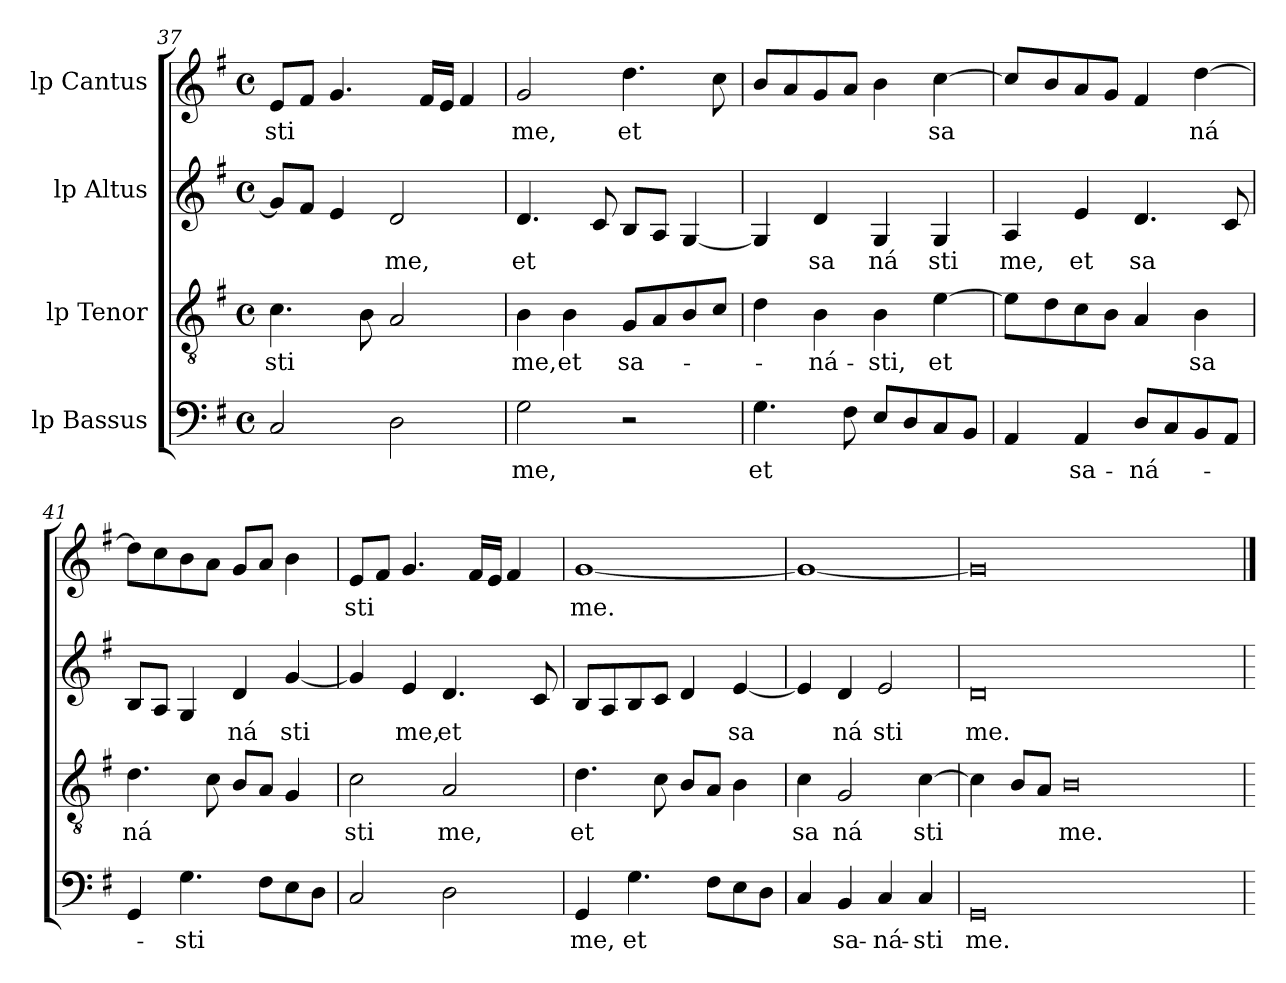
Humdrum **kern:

**kern	**text	**kern	**text	**kern	**text	**kern	**text
*part4	*part4	*part3	*part3	*part2	*part2	*part1	*part1
*staff4	*staff4	*staff3	*staff3	*staff2	*staff2	*staff1	*staff1
*I"lp Bassus	*	*I"lp Tenor	*	*I"lp Altus	*	*I"lp Cantus	*
*clefF4	*	*clefGv2	*	*clefG2	*	*clefG2	*
*k[f#]	*	*k[f#]	*	*k[f#]	*	*k[f#]	*
*G:	*	*G:	*	*G:	*	*G:	*
*M4/4	*	*M4/4	*	*M4/4	*	*M4/4	*
*met(c)	*	*met(c)	*	*met(c)	*	*met(c)	*
=37	=37	=37	=37	=37	=37	=37	=37
!	!	!	!LO:LY:b:cj	!	!	!	!LO:LY:b:cj
2C/	.	4.c\	-sti	8g/L]	.	8e/L	sti
.	.	.	.	8f#/J	.	8f#/J	.
.	.	.	.	4e/	.	4.g/	.
.	.	8B\	.	.	.	.	.
!	!	!	!	!	!LO:LY:b:cj	!	!
2D\	.	2A/	.	2d/	me,	.	.
.	.	.	.	.	.	16f#/L	.
.	.	.	.	.	.	16e/J	.
.	.	.	.	.	.	4f#/	.
=38	=38	=38	=38	=38	=38	=38	=38
!	!LO:LY:b:cj	!	!LO:LY:b:cj	!	!LO:LY:b:cj	!	!LO:LY:b:cj
2G\	me,	4B\	me,	4.d/	et	2g/	me,
!	!	!	!LO:LY:b:cj	!	!	!	!
.	.	4B\	et	.	.	.	.
.	.	.	.	8c/	.	.	.
!	!	!	!LO:LY:b:cj	!	!	!	!LO:LY:b:cj
2r	.	8G/L	sa-	8B/L	.	4.dd\	et
.	.	8A/	.	8A/J	.	.	.
.	.	8B/	.	[<4G/	.	.	.
.	.	8c/J	.	.	.	8cc\	.
=39	=39	=39	=39	=39	=39	=39	=39
!	!LO:LY:b:cj	!	!	!	!	!	!
4.G\	et	4d\	.	4G/]	.	8b/L	.
.	.	.	.	.	.	8a/	.
!	!	!	!LO:LY:b:cj	!	!LO:LY:b:cj	!	!
.	.	4B\	-ná-	4d/	sa	8g/	.
8F#\	.	.	.	.	.	8a/J	.
!	!	!	!LO:LY:b:cj	!	!LO:LY:b:cj	!	!
8E/L	.	4B\	-sti,	4G/	ná	4b\	.
8D/	.	.	.	.	.	.	.
!	!	!	!LO:LY:b:cj	!	!LO:LY:b:cj	!	!LO:LY:b:cj
8C/	.	[>4e\	et	4G/	sti	[<4cc\	sa
8BB/J	.	.	.	.	.	.	.
!!LO:LB:g=z
=40	=40	=40	=40	=40	=40	=40	=40
!	!	!	!	!	!LO:LY:b:cj	!	!
*	*	*	*	*	*	*^	*
4AA/	.	8e\L]	.	4A/	me,	8cc/L]	16ryy	.
.	.	.	.	.	.	.	2...ryy	.
.	.	8d\	.	.	.	8b/	.	.
!	!LO:LY:b:cj	!	!	!	!LO:LY:b:cj	!	!	!
4AA/	sa-	8c\	.	4e/	et	8a/	.	.
.	.	8B\J	.	.	.	8g/J	.	.
!	!LO:LY:b:cj	!	!	!	!LO:LY:b:cj	!	!	!
8D/L	-ná-	4A/	.	4.d/	sa	4f#/	.	.
8C/	.	.	.	.	.	.	.	.
!	!	!	!LO:LY:b:cj	!	!	!	!	!LO:LY:b:cj
8BB/	.	4B\	sa	.	.	[>4dd\	.	ná
8AA/J	.	.	.	8c/	.	.	.	.
=41	=41	=41	=41	=41	=41	=41	=41	=41
!	!	!	!LO:LY:b:cj	!	!	!	!	!
*	*	*	*	*	*	*v	*v	*
4GG/	.	4.d\	ná	8B/L	.	8dd\L]	.
.	.	.	.	8A/J	.	8cc\	.
!	!LO:LY:b:cj	!	!	!	!	!	!
4.G\	-sti	.	.	4G/	.	8b\	.
.	.	8c\	.	.	.	8a\J	.
!	!	!	!	!	!LO:LY:b:cj	!	!
.	.	8B/L	.	4d/	ná	8g/L	.
8F#\L	.	8A/J	.	.	.	8a/J	.
!	!	!	!	!	!LO:LY:b:cj	!	!
8E\	.	4G/	.	[<4g/	sti	4b\	.
8D\J	.	.	.	.	.	.	.
=42	=42	=42	=42	=42	=42	=42	=42
!	!	!	!LO:LY:b:cj	!	!	!	!LO:LY:b:cj
2C/	.	2c\	sti	4g/]	.	8e/L	sti
.	.	.	.	.	.	8f#/J	.
!	!	!	!	!	!LO:LY:b:cj	!	!
.	.	.	.	4e/	me,	4.g/	.
!	!	!	!LO:LY:b:cj	!	!LO:LY:b:cj	!	!
2D\	.	2A/	me,	4.d/	et	.	.
.	.	.	.	.	.	16f#/L	.
.	.	.	.	.	.	16e/J	.
.	.	.	.	.	.	4f#/	.
.	.	.	.	8c/	.	.	.
=43	=43	=43	=43	=43	=43	=43	=43
!	!LO:LY:b:cj	!	!LO:LY:b:cj	!	!	!	!LO:LY:b:cj
4GG/	me,	4.d\	et	8B/L	.	[<1g	me.
.	.	.	.	8A/	.	.	.
!	!LO:LY:b:cj	!	!	!	!	!	!
4.G\	et	.	.	8B/	.	.	.
.	.	8c\	.	8c/J	.	.	.
.	.	8B/L	.	4d/	.	.	.
8F#\L	.	8A/J	.	.	.	.	.
!	!	!	!	!	!LO:LY:b:cj	!	!
8E\	.	4B\	.	[<4e/	sa	.	.
8D\J	.	.	.	.	.	.	.
=44	=44	=44	=44	=44	=44	=44	=44
!	!	!	!LO:LY:b:cj	!	!	!	!
4C/	.	4c\	sa	4e/]	.	1g_<	.
!	!LO:LY:b:cj	!	!LO:LY:b:cj	!	!LO:LY:b:cj	!	!
4BB/	sa-	2G/	ná	4d/	ná	.	.
!	!LO:LY:b:cj	!	!	!	!LO:LY:b:cj	!	!
4C/	-ná-	.	.	2e/	sti	.	.
!	!LO:LY:b:cj	!	!LO:LY:b:cj	!	!	!	!
4C/	-sti	[>4c\	sti	.	.	.	.
=45	=45	=45	=45	=45	=45	=45	=45
!	!LO:LY:b:cj	!	!	!	!LO:LY:b:cj	!	!
0GG	me.	4c\]	.	0d	me.	0g]	.
.	.	8B/L	.	.	.	.	.
.	.	8A/J	.	.	.	.	.
!	!	!	!LO:LY:b:cj	!	!	!	!
.	.	0B	me.	.	.	.	.
2ryy	.	.	.	2ryy	.	2ryy	.
=	==	=	==	=	==	==	==
*-	*-	*-	*-	*-	*-	*-	*-
